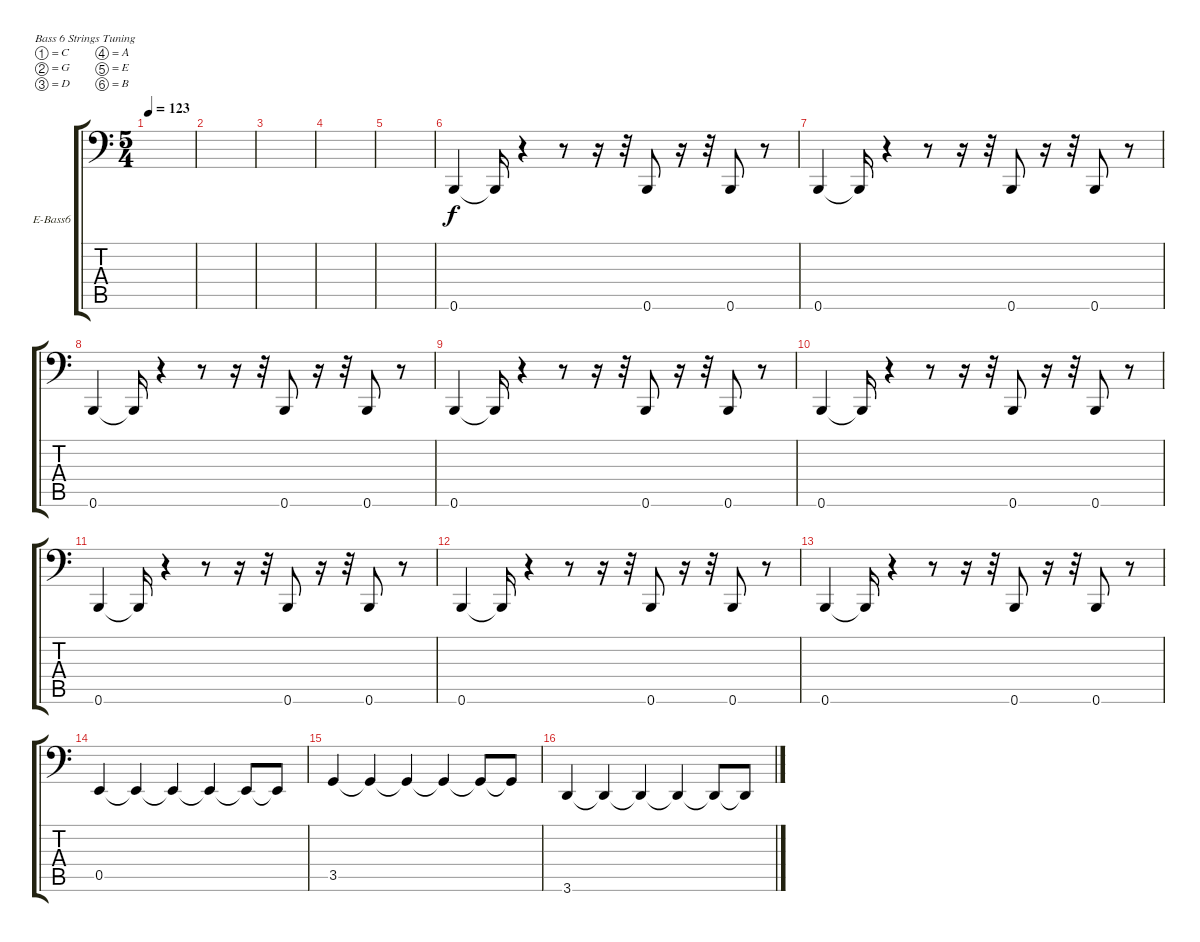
\defaultSystemsLayout 4
\bracketExtendMode groupsimilarinstruments
\firstSystemTrackNameOrientation horizontal
\otherSystemsTrackNameOrientation horizontal
\track ("Electric Bass" "E-Bass6") {instrument electricbassfinger}
\staff {score tabs}
\tuning (C3 G2 D2 A1 E1 B0)
\ts (5 4)
\tempo 123
\clef f4
\ks c
|
|
|
|
|
0.6.4 0.6{t}.16 r.4 r.8 r.16 r.32 0.6.8 r.16 r.32 0.6.8 r.8 |
0.6.4 0.6{t}.16 r.4 r.8 r.16 r.32 0.6.8 r.16 r.32 0.6.8 r.8 |
0.6.4 0.6{t}.16 r.4 r.8 r.16 r.32 0.6.8 r.16 r.32 0.6.8 r.8 |
0.6.4 0.6{t}.16 r.4 r.8 r.16 r.32 0.6.8 r.16 r.32 0.6.8 r.8 |
0.6.4 0.6{t}.16 r.4 r.8 r.16 r.32 0.6.8 r.16 r.32 0.6.8 r.8 |
0.6.4 0.6{t}.16 r.4 r.8 r.16 r.32 0.6.8 r.16 r.32 0.6.8 r.8 |
0.6.4 0.6{t}.16 r.4 r.8 r.16 r.32 0.6.8 r.16 r.32 0.6.8 r.8 |
0.6.4 0.6{t}.16 r.4 r.8 r.16 r.32 0.6.8 r.16 r.32 0.6.8 r.8 |
0.5.4 0.5{t}.4 0.5{t}.4 0.5{t}.4 0.5{t}.8 0.5{t}.8 |
3.5.4 3.5{t}.4 3.5{t}.4 3.5{t}.4 3.5{t}.8 3.5{t}.8 |
3.6.4 3.6{t}.4 3.6{t}.4 3.6{t}.4 3.6{t}.8 3.6{t}.8
